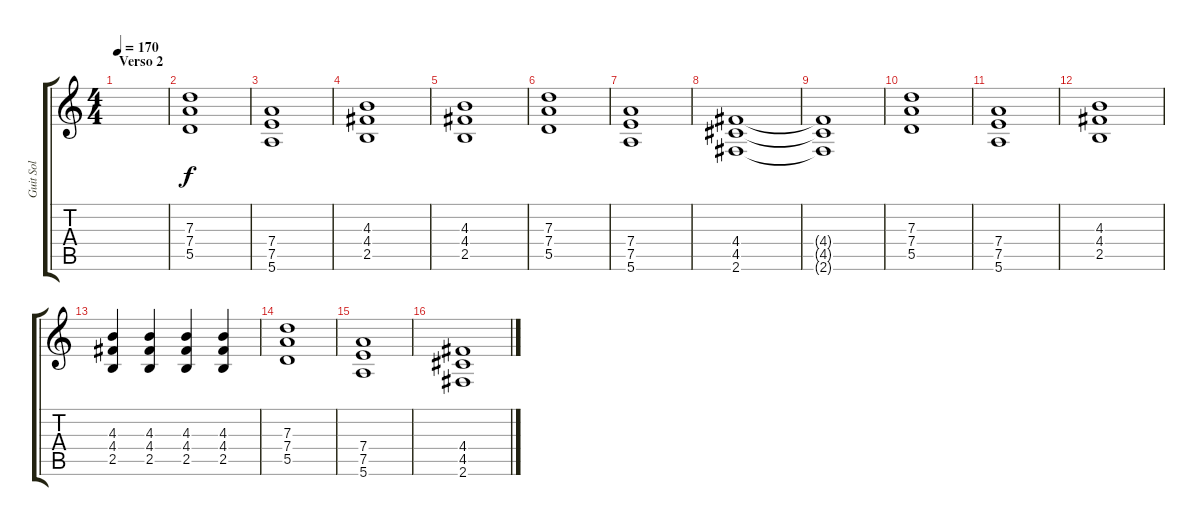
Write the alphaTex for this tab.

\track ("Guit Sol" "Guit Sol") {instrument overdrivenguitar}
\staff {score tabs}
\tuning (E4 B3 G3 D3 A2 E2) {hide}
\ts (4 4)
\section ("" "Verso 2")
\tempo 170
\clef g2
\ks c
|
(7.3 7.4 5.5).1 |
(7.4 7.5 5.6).1 |
(4.3 4.4 2.5).1 |
\section ("" "")
(4.3 4.4 2.5).1 |
(7.3 7.4 5.5).1 |
(7.4 7.5 5.6).1 |
(4.4 4.5 2.6).1 |
(4.4{t} 4.5{t} 2.6{t}).1 |
(7.3 7.4 5.5).1 |
(7.4 7.5 5.6).1 |
(4.3 4.4 2.5).1 |
(4.3 4.4 2.5).4 (4.3 4.4 2.5).4 (4.3 4.4 2.5).4 (4.3 4.4 2.5).4 |
(7.3 7.4 5.5).1 |
(7.4 7.5 5.6).1 |
(4.4 4.5 2.6).1
